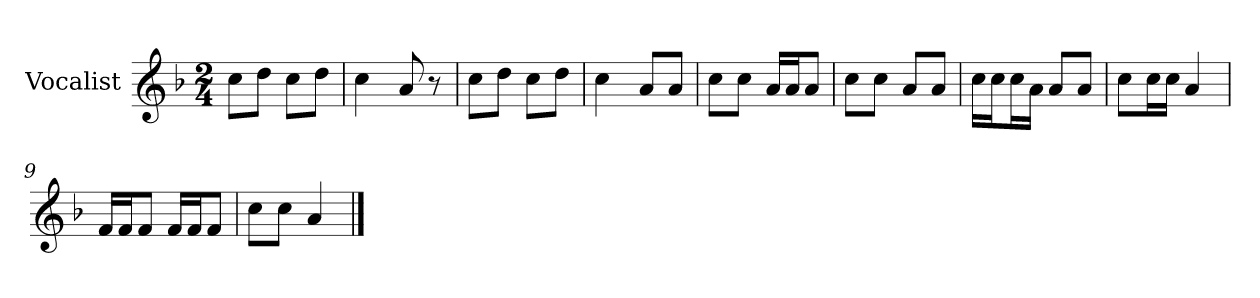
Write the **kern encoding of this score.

**kern
*part1
*staff1
*I"Vocalist
*k[b-]
*F:
*M2/4
=1
8ccL
8ddJ
8ccL
8ddJ
=2
4cc
8a
8r
=3
8ccL
8ddJ
8ccL
8ddJ
=4
4cc
8aL
8aJ
=5
8ccL
8ccJ
16aLL
16aJ
8aJ
=6
8ccL
8ccJ
8aL
8aJ
=7
16ccLL
16ccJ
16ccL
16aJJ
8aL
8aJ
=8
8ccL
16ccL
16ccJJ
4a
=9
16fLL
16fJ
8fJ
16fLL
16fJ
8fJ
=10
8ccL
8ccJ
4a
==
*-
